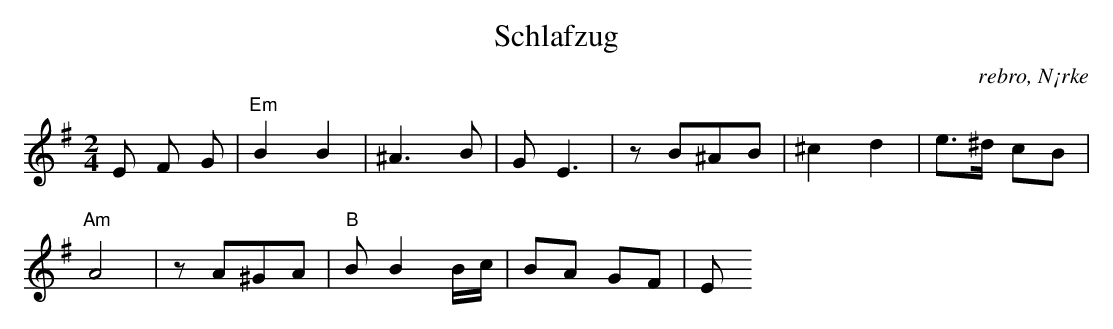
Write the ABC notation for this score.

X:1
T:Schlafzug
O: rebro, N¡rke
M:2/4
L:1/8
K:Em
E F G |"Em" B2 B2 | ^A3B | GE3 | zB^AB | ^c2 d2 | e>^d cB |
"Am" A4 | zA^GA |"B" B B2 B/2c/2 | BA GF | E¢
